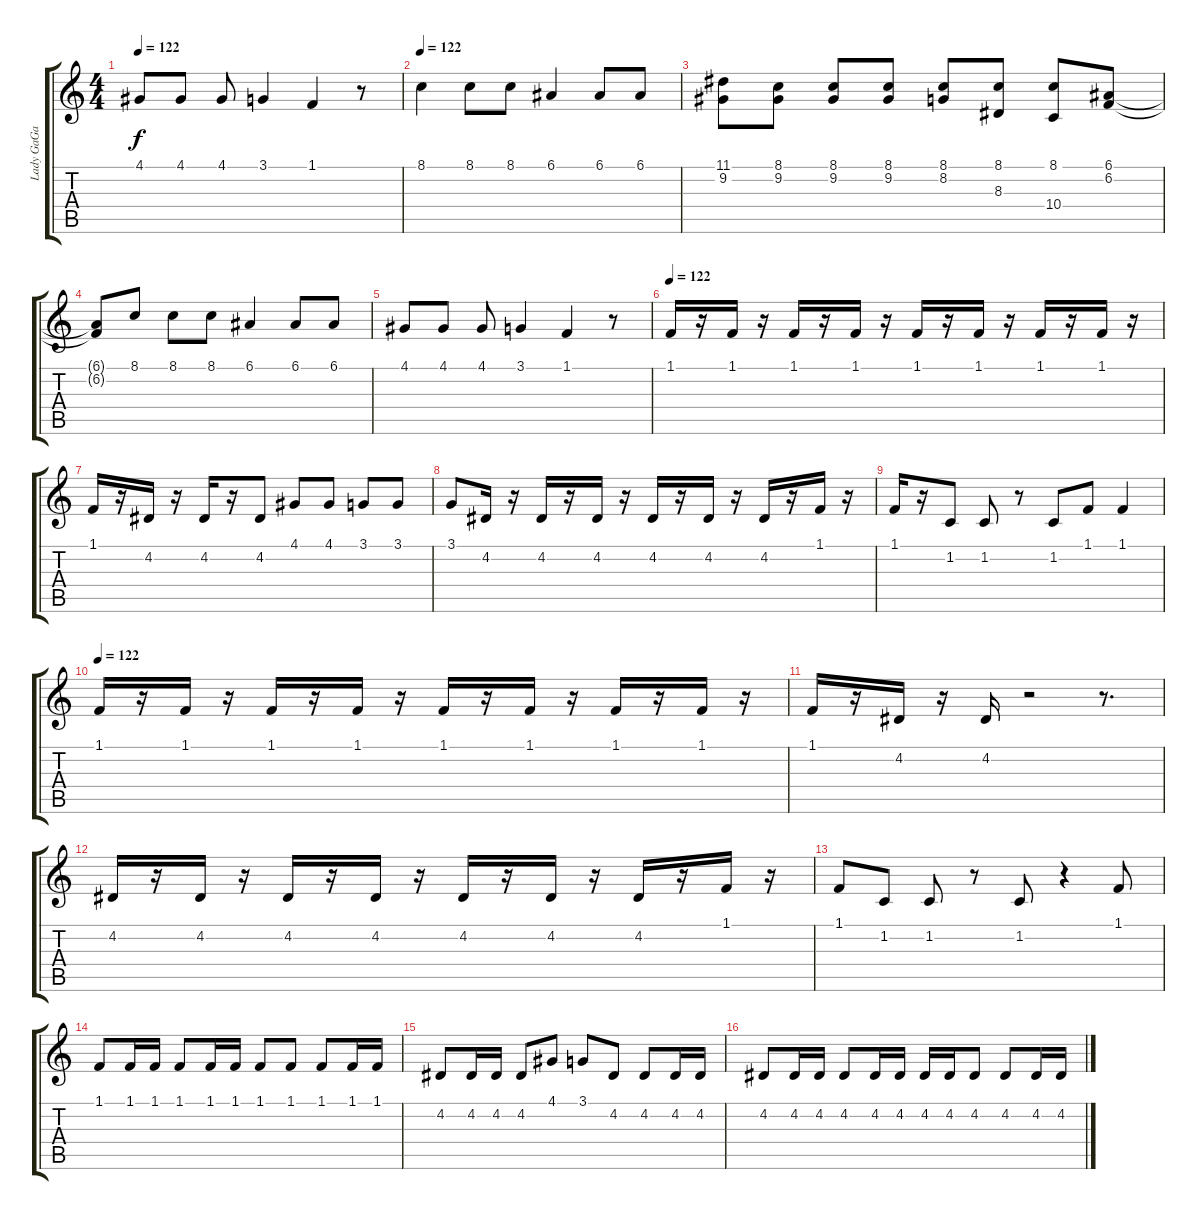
\track ("Lady GaGa" "Lady GaGa") {instrument clarinet}
\staff {score tabs}
\tuning (E4 B3 G3 D3 A2 E2) {hide}
\ts (4 4)
\tempo 122
\clef g2
\ks c
4.1.8{dy f} 4.1.8 4.1.8 3.1.4 1.1.4 r.8 |
\tempo 122
8.1.4 8.1.8 8.1.8 6.1.4 6.1.8 6.1.8 |
(11.1 9.2).8 (8.1 9.2).8 (8.1 9.2).8 (8.1 9.2).8 (8.1 8.2).8 (8.1 8.3).8 (8.1 10.4).8 (6.1 6.2).8 |
(6.1{t} 6.2{t}).8 8.1.8 8.1.8 8.1.8 6.1.4 6.1.8 6.1.8 |
4.1.8 4.1.8 4.1.8 3.1.4 1.1.4 r.8 |
\tempo 122
1.1.16 r.16 1.1.16 r.16 1.1.16 r.16 1.1.16 r.16 1.1.16 r.16 1.1.16 r.16 1.1.16 r.16 1.1.16 r.16 |
1.1.16 r.16 4.2.16 r.16 4.2.16 r.16 4.2.8 4.1.8 4.1.8 3.1.8 3.1.8 |
3.1.8 4.2.16 r.16 4.2.16 r.16 4.2.16 r.16 4.2.16 r.16 4.2.16 r.16 4.2.16 r.16 1.1.16 r.16 |
1.1.16 r.16 1.2.8 1.2.8 r.8 1.2.8 1.1.8 1.1.4 |
\tempo 122
1.1.16 r.16 1.1.16 r.16 1.1.16 r.16 1.1.16 r.16 1.1.16 r.16 1.1.16 r.16 1.1.16 r.16 1.1.16 r.16 |
1.1.16 r.16 4.2.16 r.16 4.2.16 r.2 r.8{d} |
4.2.16 r.16 4.2.16 r.16 4.2.16 r.16 4.2.16 r.16 4.2.16 r.16 4.2.16 r.16 4.2.16 r.16 1.1.16 r.16 |
1.1.8 1.2.8 1.2.8 r.8 1.2.8 r.4 1.1.8 |
1.1.8 1.1.16 1.1.16 1.1.8 1.1.16 1.1.16 1.1.8 1.1.8 1.1.8 1.1.16 1.1.16 |
4.2.8 4.2.16 4.2.16 4.2.8 4.1.8 3.1.8 4.2.8 4.2.8 4.2.16 4.2.16 |
4.2.8 4.2.16 4.2.16 4.2.8 4.2.16 4.2.16 4.2.16 4.2.16 4.2.8 4.2.8 4.2.16 4.2.16
